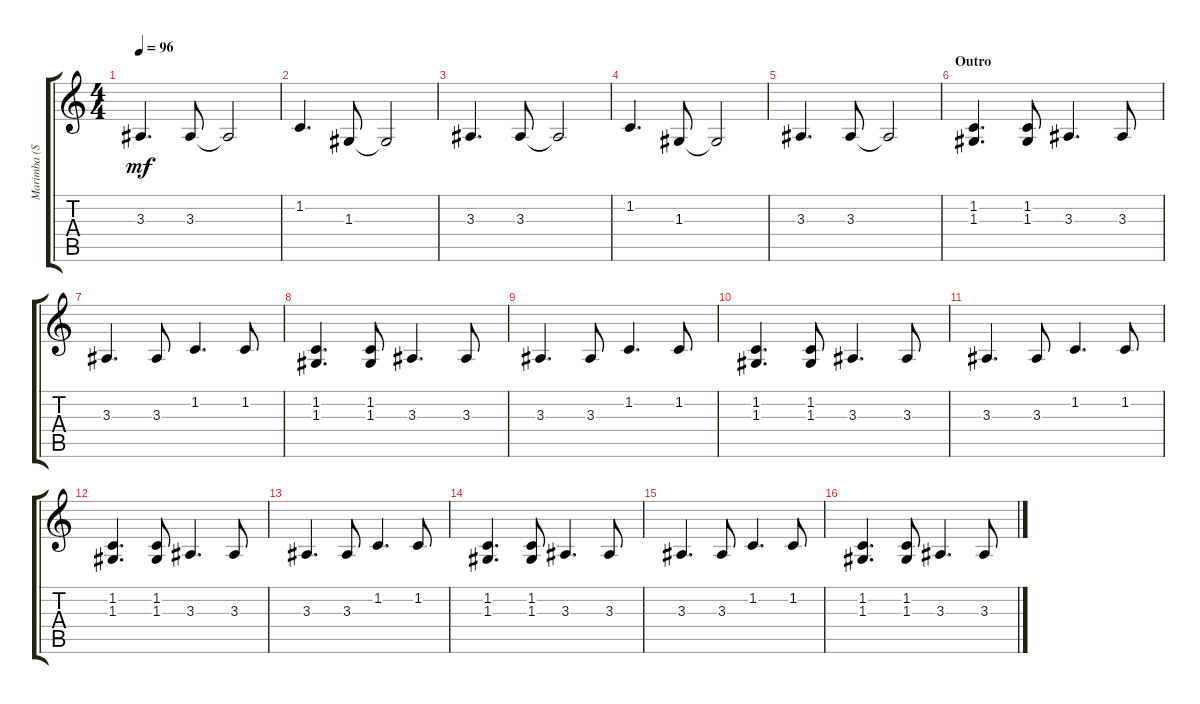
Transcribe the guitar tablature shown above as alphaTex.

\track ("Marimba (Staff 2)" "Marimba (S") {instrument marimba}
\staff {score tabs}
\tuning (E4 B3 G3 D3 A2 E2) {hide}
\ts (4 4)
\tempo 96
\clef g2
\ks aminor
3.3.4{d dy mf} 3.3.8 3.3{t}.2 |
1.2.4{d} 1.3.8 1.3{t}.2 |
3.3.4{d} 3.3.8 3.3{t}.2 |
1.2.4{d} 1.3.8 1.3{t}.2 |
3.3.4{d} 3.3.8 3.3{t}.2 |
\section ("" "Outro")
(1.2 1.3).4{d} (1.2 1.3).8 3.3.4{d} 3.3.8 |
3.3.4{d} 3.3.8 1.2.4{d} 1.2.8 |
(1.2 1.3).4{d} (1.2 1.3).8 3.3.4{d} 3.3.8 |
3.3.4{d} 3.3.8 1.2.4{d} 1.2.8 |
(1.2 1.3).4{d} (1.2 1.3).8 3.3.4{d} 3.3.8 |
3.3.4{d} 3.3.8 1.2.4{d} 1.2.8 |
(1.2 1.3).4{d} (1.2 1.3).8 3.3.4{d} 3.3.8 |
3.3.4{d} 3.3.8 1.2.4{d} 1.2.8 |
(1.2 1.3).4{d} (1.2 1.3).8 3.3.4{d} 3.3.8 |
3.3.4{d} 3.3.8 1.2.4{d} 1.2.8 |
(1.2 1.3).4{d} (1.2 1.3).8 3.3.4{d} 3.3.8
